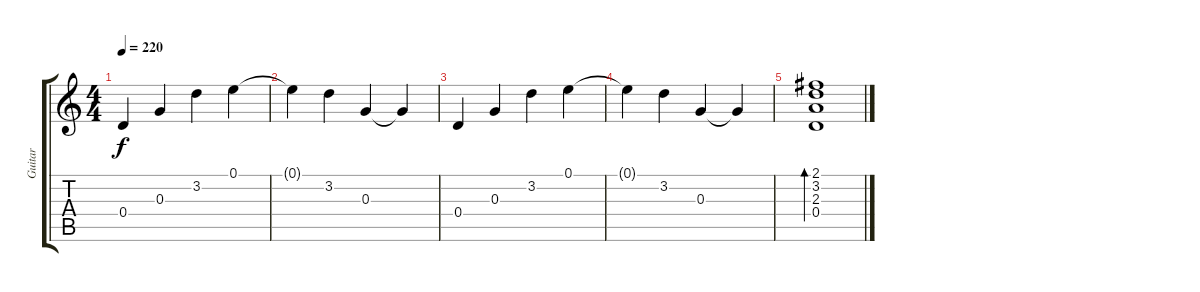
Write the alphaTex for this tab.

\track ("Guitar" "Guitar") {instrument acousticguitarsteel}
\staff {score tabs}
\tuning (E4 B3 G3 D3 A2 E2) {hide}
\ts (4 4)
\tempo 220
\clef g2
\ks c
0.4.4{dy f} 0.3.4 3.2.4 0.1.4 |
0.1{t}.4 3.2.4 0.3.4 0.3{t}.4 |
0.4.4 0.3.4 3.2.4 0.1.4 |
0.1{t}.4 3.2.4 0.3.4 0.3{t}.4 |
(2.1 3.2 2.3 0.4).1{bd 480}
